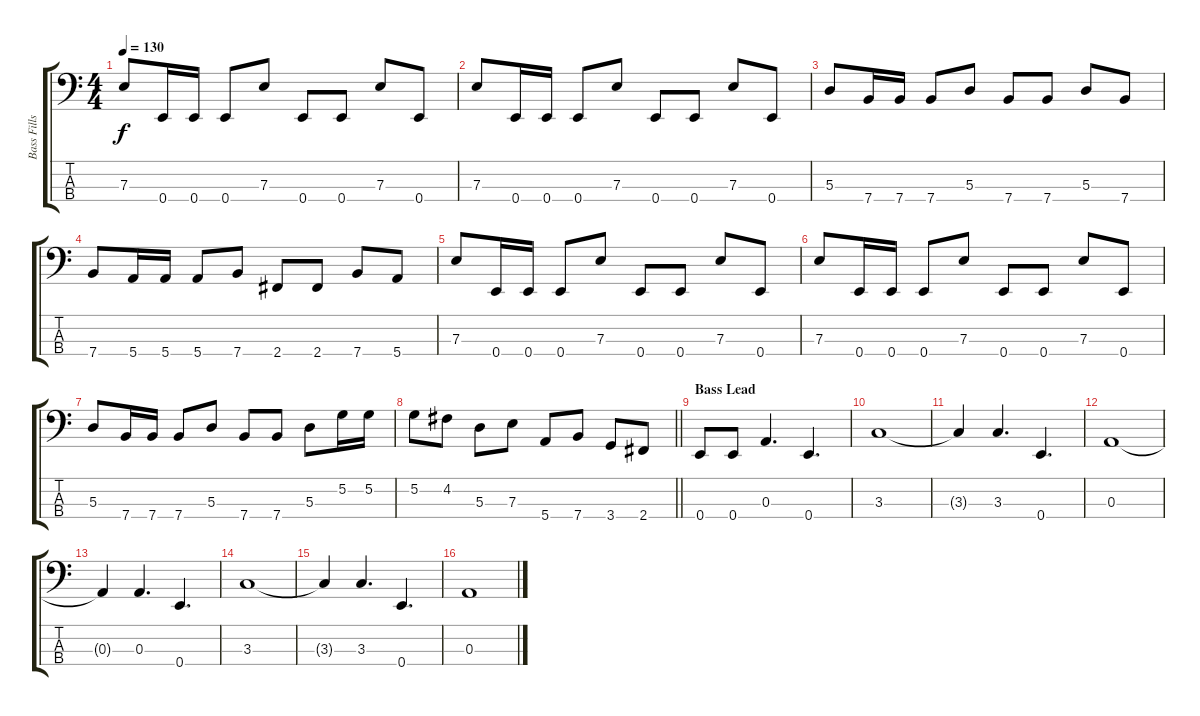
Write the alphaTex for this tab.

\track ("Bass Fills" "Bass Fills") {instrument electricbassfinger}
\staff {score tabs}
\tuning (G2 D2 A1 E1) {hide}
\ts (4 4)
\tempo 130
\clef f4
\ks c
7.3.8{dy f} 0.4.16 0.4.16 0.4.8 7.3.8 0.4.8 0.4.8 7.3.8 0.4.8 |
7.3.8 0.4.16 0.4.16 0.4.8 7.3.8 0.4.8 0.4.8 7.3.8 0.4.8 |
5.3.8 7.4.16 7.4.16 7.4.8 5.3.8 7.4.8 7.4.8 5.3.8 7.4.8 |
7.4.8 5.4.16 5.4.16 5.4.8 7.4.8 2.4.8 2.4.8 7.4.8 5.4.8 |
7.3.8 0.4.16 0.4.16 0.4.8 7.3.8 0.4.8 0.4.8 7.3.8 0.4.8 |
7.3.8 0.4.16 0.4.16 0.4.8 7.3.8 0.4.8 0.4.8 7.3.8 0.4.8 |
5.3.8 7.4.16 7.4.16 7.4.8 5.3.8 7.4.8 7.4.8 5.3.8 5.2.16 5.2.16 |
\barLineRight lightlight
5.2.8 4.2.8 5.3.8 7.3.8 5.4.8 7.4.8 3.4.8 2.4.8 |
\section ("" "Bass Lead")
0.4.8 0.4.8 0.3.4{d} 0.4.4{d} |
3.3.1 |
3.3{t}.4 3.3.4{d} 0.4.4{d} |
0.3.1 |
0.3{t}.4 0.3.4{d} 0.4.4{d} |
3.3.1 |
3.3{t}.4 3.3.4{d} 0.4.4{d} |
0.3.1
